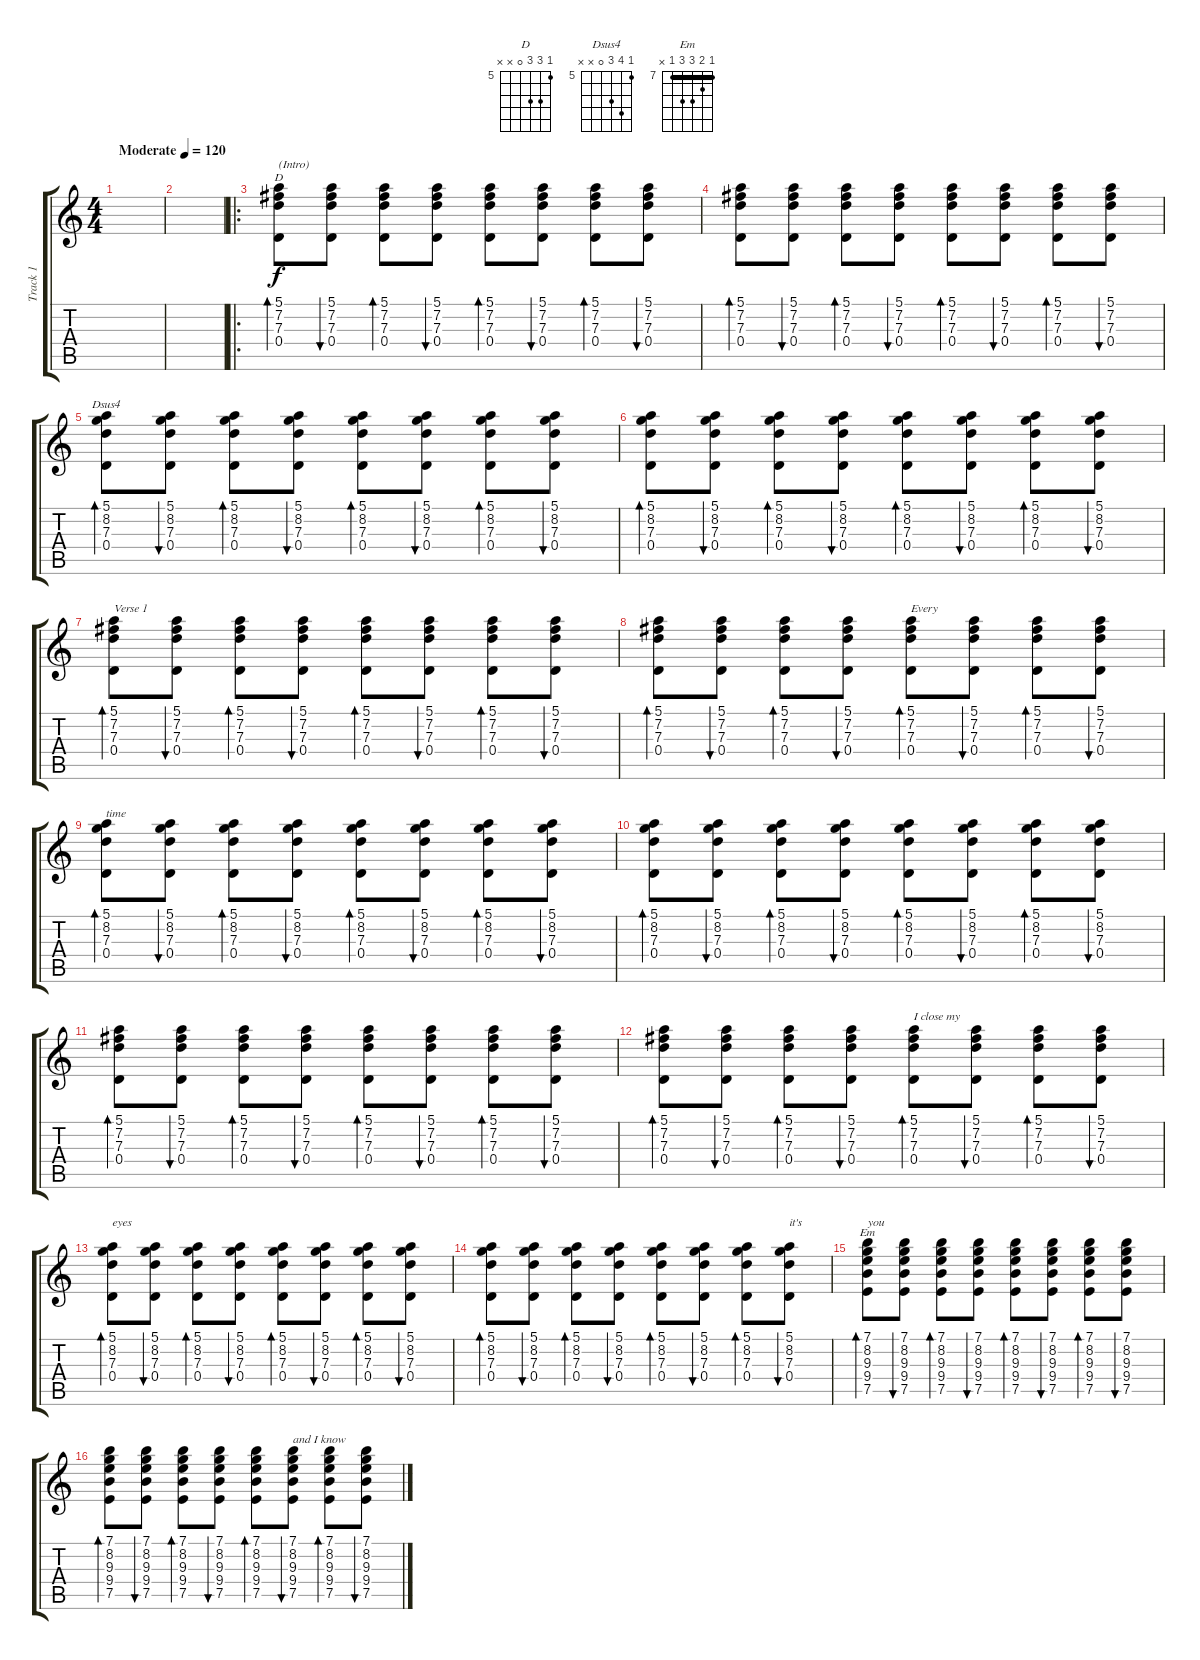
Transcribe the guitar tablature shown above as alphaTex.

\track ("Track 1" "Track 1") {instrument acousticguitarsteel}
\staff {score tabs}
\tuning (E4 B3 G3 D3 A2 E2) {hide}
\chord ("D" 5 7 7 0 x x) {firstfret 5}
\chord ("Dsus4" 5 8 7 0 x x) {firstfret 5}
\chord ("Em" 7 8 9 9 7 x) {firstfret 7 barre 7}
\ts (4 4)
\tempo (120 "Moderate")
\clef g2
\ks c
|
|
\ro
(5.1 7.2 7.3 0.4).8{bd 60 ch "D" txt "(Intro)"} (5.1 7.2 7.3 0.4).8{bu 60} (5.1 7.2 7.3 0.4).8{bd 60} (5.1 7.2 7.3 0.4).8{bu 60} (5.1 7.2 7.3 0.4).8{bd 60} (5.1 7.2 7.3 0.4).8{bu 60} (5.1 7.2 7.3 0.4).8{bd 60} (5.1 7.2 7.3 0.4).8{bu 60} |
(5.1 7.2 7.3 0.4).8{bd 60} (5.1 7.2 7.3 0.4).8{bu 60} (5.1 7.2 7.3 0.4).8{bd 60} (5.1 7.2 7.3 0.4).8{bu 60} (5.1 7.2 7.3 0.4).8{bd 60} (5.1 7.2 7.3 0.4).8{bu 60} (5.1 7.2 7.3 0.4).8{bd 60} (5.1 7.2 7.3 0.4).8{bu 60} |
(5.1 8.2 7.3 0.4).8{bd 60 ch "Dsus4"} (5.1 8.2 7.3 0.4).8{bu 60} (5.1 8.2 7.3 0.4).8{bd 60} (5.1 8.2 7.3 0.4).8{bu 60} (5.1 8.2 7.3 0.4).8{bd 60} (5.1 8.2 7.3 0.4).8{bu 60} (5.1 8.2 7.3 0.4).8{bd 60} (5.1 8.2 7.3 0.4).8{bu 60} |
(5.1 8.2 7.3 0.4).8{bd 60} (5.1 8.2 7.3 0.4).8{bu 60} (5.1 8.2 7.3 0.4).8{bd 60} (5.1 8.2 7.3 0.4).8{bu 60} (5.1 8.2 7.3 0.4).8{bd 60} (5.1 8.2 7.3 0.4).8{bu 60} (5.1 8.2 7.3 0.4).8{bd 60} (5.1 8.2 7.3 0.4).8{bu 60} |
(5.1 7.2 7.3 0.4).8{bd 60 txt "Verse 1"} (5.1 7.2 7.3 0.4).8{bu 60} (5.1 7.2 7.3 0.4).8{bd 60} (5.1 7.2 7.3 0.4).8{bu 60} (5.1 7.2 7.3 0.4).8{bd 60} (5.1 7.2 7.3 0.4).8{bu 60} (5.1 7.2 7.3 0.4).8{bd 60} (5.1 7.2 7.3 0.4).8{bu 60} |
(5.1 7.2 7.3 0.4).8{bd 60} (5.1 7.2 7.3 0.4).8{bu 60} (5.1 7.2 7.3 0.4).8{bd 60} (5.1 7.2 7.3 0.4).8{bu 60} (5.1 7.2 7.3 0.4).8{bd 60 txt "Every"} (5.1 7.2 7.3 0.4).8{bu 60} (5.1 7.2 7.3 0.4).8{bd 60} (5.1 7.2 7.3 0.4).8{bu 60} |
(5.1 8.2 7.3 0.4).8{bd 60 txt "time"} (5.1 8.2 7.3 0.4).8{bu 60} (5.1 8.2 7.3 0.4).8{bd 60} (5.1 8.2 7.3 0.4).8{bu 60} (5.1 8.2 7.3 0.4).8{bd 60} (5.1 8.2 7.3 0.4).8{bu 60} (5.1 8.2 7.3 0.4).8{bd 60} (5.1 8.2 7.3 0.4).8{bu 60} |
(5.1 8.2 7.3 0.4).8{bd 60} (5.1 8.2 7.3 0.4).8{bu 60} (5.1 8.2 7.3 0.4).8{bd 60} (5.1 8.2 7.3 0.4).8{bu 60} (5.1 8.2 7.3 0.4).8{bd 60} (5.1 8.2 7.3 0.4).8{bu 60} (5.1 8.2 7.3 0.4).8{bd 60} (5.1 8.2 7.3 0.4).8{bu 60} |
(5.1 7.2 7.3 0.4).8{bd 60} (5.1 7.2 7.3 0.4).8{bu 60} (5.1 7.2 7.3 0.4).8{bd 60} (5.1 7.2 7.3 0.4).8{bu 60} (5.1 7.2 7.3 0.4).8{bd 60} (5.1 7.2 7.3 0.4).8{bu 60} (5.1 7.2 7.3 0.4).8{bd 60} (5.1 7.2 7.3 0.4).8{bu 60} |
(5.1 7.2 7.3 0.4).8{bd 60} (5.1 7.2 7.3 0.4).8{bu 60} (5.1 7.2 7.3 0.4).8{bd 60} (5.1 7.2 7.3 0.4).8{bu 60} (5.1 7.2 7.3 0.4).8{bd 60 txt "I close my"} (5.1 7.2 7.3 0.4).8{bu 60} (5.1 7.2 7.3 0.4).8{bd 60} (5.1 7.2 7.3 0.4).8{bu 60} |
(5.1 8.2 7.3 0.4).8{bd 60 txt "eyes"} (5.1 8.2 7.3 0.4).8{bu 60} (5.1 8.2 7.3 0.4).8{bd 60} (5.1 8.2 7.3 0.4).8{bu 60} (5.1 8.2 7.3 0.4).8{bd 60} (5.1 8.2 7.3 0.4).8{bu 60} (5.1 8.2 7.3 0.4).8{bd 60} (5.1 8.2 7.3 0.4).8{bu 60} |
(5.1 8.2 7.3 0.4).8{bd 60} (5.1 8.2 7.3 0.4).8{bu 60} (5.1 8.2 7.3 0.4).8{bd 60} (5.1 8.2 7.3 0.4).8{bu 60} (5.1 8.2 7.3 0.4).8{bd 60} (5.1 8.2 7.3 0.4).8{bu 60} (5.1 8.2 7.3 0.4).8{bd 60} (5.1 8.2 7.3 0.4).8{bu 60 txt "it's"} |
(7.1 8.2 9.3 9.4 7.5).8{bd 60 ch "Em" txt "you"} (7.1 8.2 9.3 9.4 7.5).8{bu 60} (7.1 8.2 9.3 9.4 7.5).8{bd 60} (7.1 8.2 9.3 9.4 7.5).8{bu 60} (7.1 8.2 9.3 9.4 7.5).8{bd 60} (7.1 8.2 9.3 9.4 7.5).8{bu 60} (7.1 8.2 9.3 9.4 7.5).8{bd 60} (7.1 8.2 9.3 9.4 7.5).8{bu 60} |
(7.1 8.2 9.3 9.4 7.5).8{bd 60} (7.1 8.2 9.3 9.4 7.5).8{bu 60} (7.1 8.2 9.3 9.4 7.5).8{bd 60} (7.1 8.2 9.3 9.4 7.5).8{bu 60} (7.1 8.2 9.3 9.4 7.5).8{bd 60} (7.1 8.2 9.3 9.4 7.5).8{bu 60 txt "and I know"} (7.1 8.2 9.3 9.4 7.5).8{bd 60} (7.1 8.2 9.3 9.4 7.5).8{bu 60}
